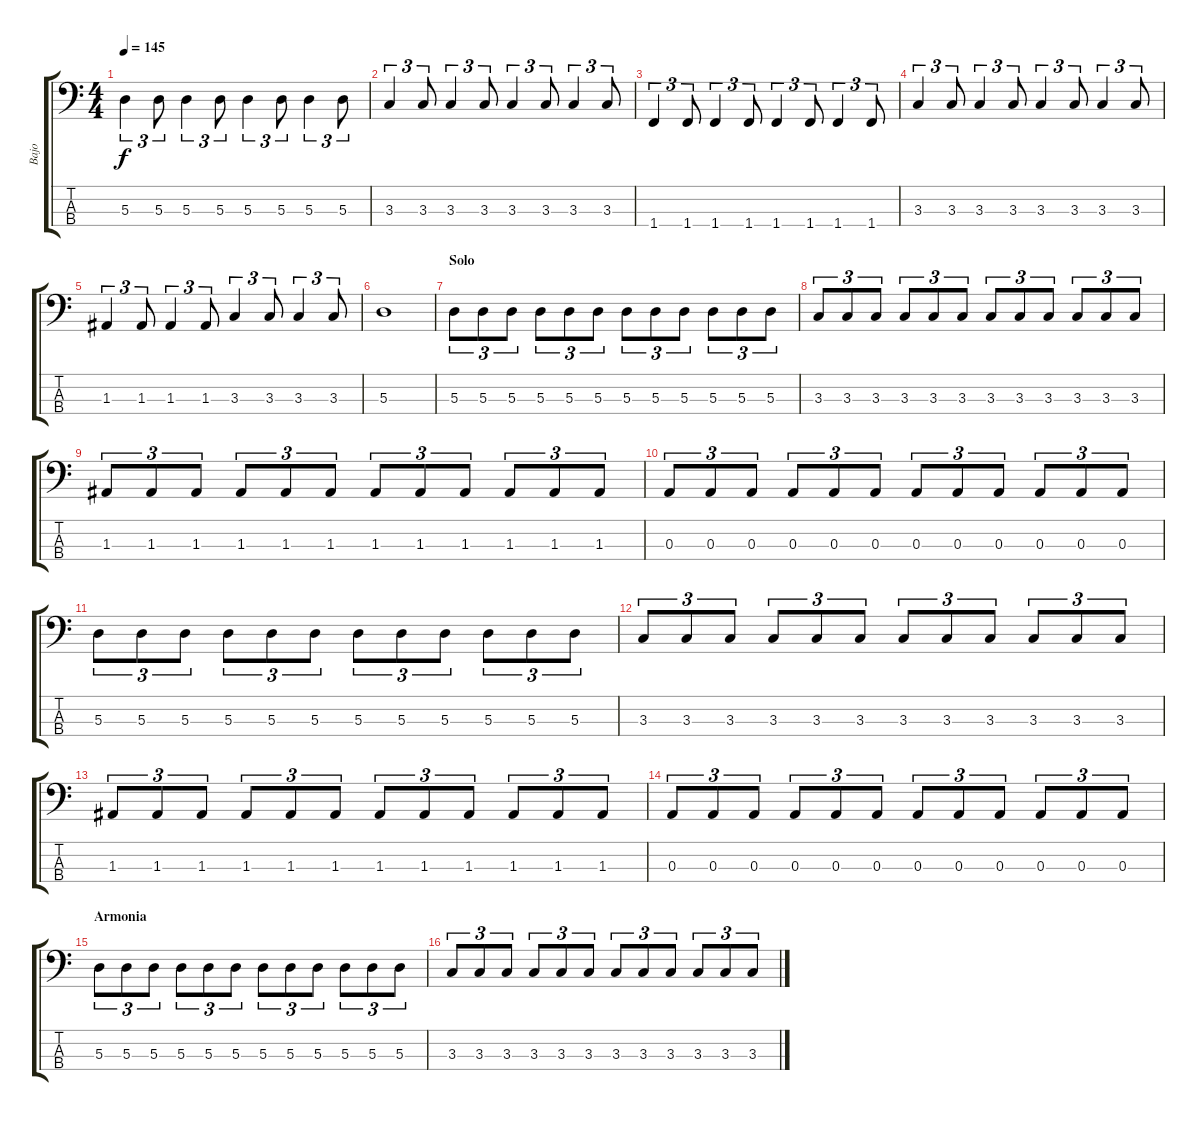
\track ("Bajo" "Bajo") {instrument electricbassfinger}
\staff {score tabs}
\tuning (G2 D2 A1 E1) {hide}
\ts (4 4)
\tempo 145
\clef f4
\ks c
5.3.4{tu (3 2) dy f} 5.3.8{tu (3 2)} 5.3.4{tu (3 2)} 5.3.8{tu (3 2)} 5.3.4{tu (3 2)} 5.3.8{tu (3 2)} 5.3.4{tu (3 2)} 5.3.8{tu (3 2)} |
3.3.4{tu (3 2)} 3.3.8{tu (3 2)} 3.3.4{tu (3 2)} 3.3.8{tu (3 2)} 3.3.4{tu (3 2)} 3.3.8{tu (3 2)} 3.3.4{tu (3 2)} 3.3.8{tu (3 2)} |
1.4.4{tu (3 2)} 1.4.8{tu (3 2)} 1.4.4{tu (3 2)} 1.4.8{tu (3 2)} 1.4.4{tu (3 2)} 1.4.8{tu (3 2)} 1.4.4{tu (3 2)} 1.4.8{tu (3 2)} |
3.3.4{tu (3 2)} 3.3.8{tu (3 2)} 3.3.4{tu (3 2)} 3.3.8{tu (3 2)} 3.3.4{tu (3 2)} 3.3.8{tu (3 2)} 3.3.4{tu (3 2)} 3.3.8{tu (3 2)} |
1.3.4{tu (3 2)} 1.3.8{tu (3 2)} 1.3.4{tu (3 2)} 1.3.8{tu (3 2)} 3.3.4{tu (3 2)} 3.3.8{tu (3 2)} 3.3.4{tu (3 2)} 3.3.8{tu (3 2)} |
5.3.1 |
\section ("" "Solo")
5.3.8{tu (3 2)} 5.3.8{tu (3 2)} 5.3.8{tu (3 2)} 5.3.8{tu (3 2)} 5.3.8{tu (3 2)} 5.3.8{tu (3 2)} 5.3.8{tu (3 2)} 5.3.8{tu (3 2)} 5.3.8{tu (3 2)} 5.3.8{tu (3 2)} 5.3.8{tu (3 2)} 5.3.8{tu (3 2)} |
3.3.8{tu (3 2)} 3.3.8{tu (3 2)} 3.3.8{tu (3 2)} 3.3.8{tu (3 2)} 3.3.8{tu (3 2)} 3.3.8{tu (3 2)} 3.3.8{tu (3 2)} 3.3.8{tu (3 2)} 3.3.8{tu (3 2)} 3.3.8{tu (3 2)} 3.3.8{tu (3 2)} 3.3.8{tu (3 2)} |
1.3.8{tu (3 2)} 1.3.8{tu (3 2)} 1.3.8{tu (3 2)} 1.3.8{tu (3 2)} 1.3.8{tu (3 2)} 1.3.8{tu (3 2)} 1.3.8{tu (3 2)} 1.3.8{tu (3 2)} 1.3.8{tu (3 2)} 1.3.8{tu (3 2)} 1.3.8{tu (3 2)} 1.3.8{tu (3 2)} |
0.3.8{tu (3 2)} 0.3.8{tu (3 2)} 0.3.8{tu (3 2)} 0.3.8{tu (3 2)} 0.3.8{tu (3 2)} 0.3.8{tu (3 2)} 0.3.8{tu (3 2)} 0.3.8{tu (3 2)} 0.3.8{tu (3 2)} 0.3.8{tu (3 2)} 0.3.8{tu (3 2)} 0.3.8{tu (3 2)} |
5.3.8{tu (3 2)} 5.3.8{tu (3 2)} 5.3.8{tu (3 2)} 5.3.8{tu (3 2)} 5.3.8{tu (3 2)} 5.3.8{tu (3 2)} 5.3.8{tu (3 2)} 5.3.8{tu (3 2)} 5.3.8{tu (3 2)} 5.3.8{tu (3 2)} 5.3.8{tu (3 2)} 5.3.8{tu (3 2)} |
3.3.8{tu (3 2)} 3.3.8{tu (3 2)} 3.3.8{tu (3 2)} 3.3.8{tu (3 2)} 3.3.8{tu (3 2)} 3.3.8{tu (3 2)} 3.3.8{tu (3 2)} 3.3.8{tu (3 2)} 3.3.8{tu (3 2)} 3.3.8{tu (3 2)} 3.3.8{tu (3 2)} 3.3.8{tu (3 2)} |
1.3.8{tu (3 2)} 1.3.8{tu (3 2)} 1.3.8{tu (3 2)} 1.3.8{tu (3 2)} 1.3.8{tu (3 2)} 1.3.8{tu (3 2)} 1.3.8{tu (3 2)} 1.3.8{tu (3 2)} 1.3.8{tu (3 2)} 1.3.8{tu (3 2)} 1.3.8{tu (3 2)} 1.3.8{tu (3 2)} |
0.3.8{tu (3 2)} 0.3.8{tu (3 2)} 0.3.8{tu (3 2)} 0.3.8{tu (3 2)} 0.3.8{tu (3 2)} 0.3.8{tu (3 2)} 0.3.8{tu (3 2)} 0.3.8{tu (3 2)} 0.3.8{tu (3 2)} 0.3.8{tu (3 2)} 0.3.8{tu (3 2)} 0.3.8{tu (3 2)} |
\section ("" "Armonia")
5.3.8{tu (3 2)} 5.3.8{tu (3 2)} 5.3.8{tu (3 2)} 5.3.8{tu (3 2)} 5.3.8{tu (3 2)} 5.3.8{tu (3 2)} 5.3.8{tu (3 2)} 5.3.8{tu (3 2)} 5.3.8{tu (3 2)} 5.3.8{tu (3 2)} 5.3.8{tu (3 2)} 5.3.8{tu (3 2)} |
3.3.8{tu (3 2)} 3.3.8{tu (3 2)} 3.3.8{tu (3 2)} 3.3.8{tu (3 2)} 3.3.8{tu (3 2)} 3.3.8{tu (3 2)} 3.3.8{tu (3 2)} 3.3.8{tu (3 2)} 3.3.8{tu (3 2)} 3.3.8{tu (3 2)} 3.3.8{tu (3 2)} 3.3.8{tu (3 2)}
